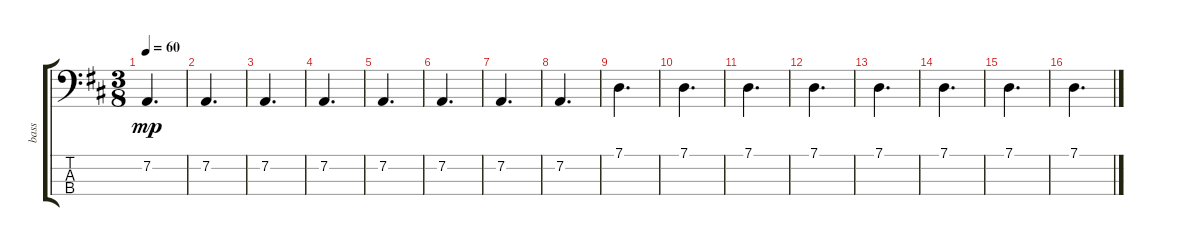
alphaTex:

\track ("bass                " "bass      ") {instrument electricgrandpiano}
\staff {score tabs}
\tuning (G2 D2 A1 E1) {hide}
\ts (3 8)
\tempo 60
\clef f4
\ks d
7.2.4{d dy mp} |
7.2.4{d} |
7.2.4{d} |
7.2.4{d} |
7.2.4{d} |
7.2.4{d} |
7.2.4{d} |
7.2.4{d} |
7.1.4{d} |
7.1.4{d} |
7.1.4{d} |
7.1.4{d} |
7.1.4{d} |
7.1.4{d} |
7.1.4{d} |
7.1.4{d}
